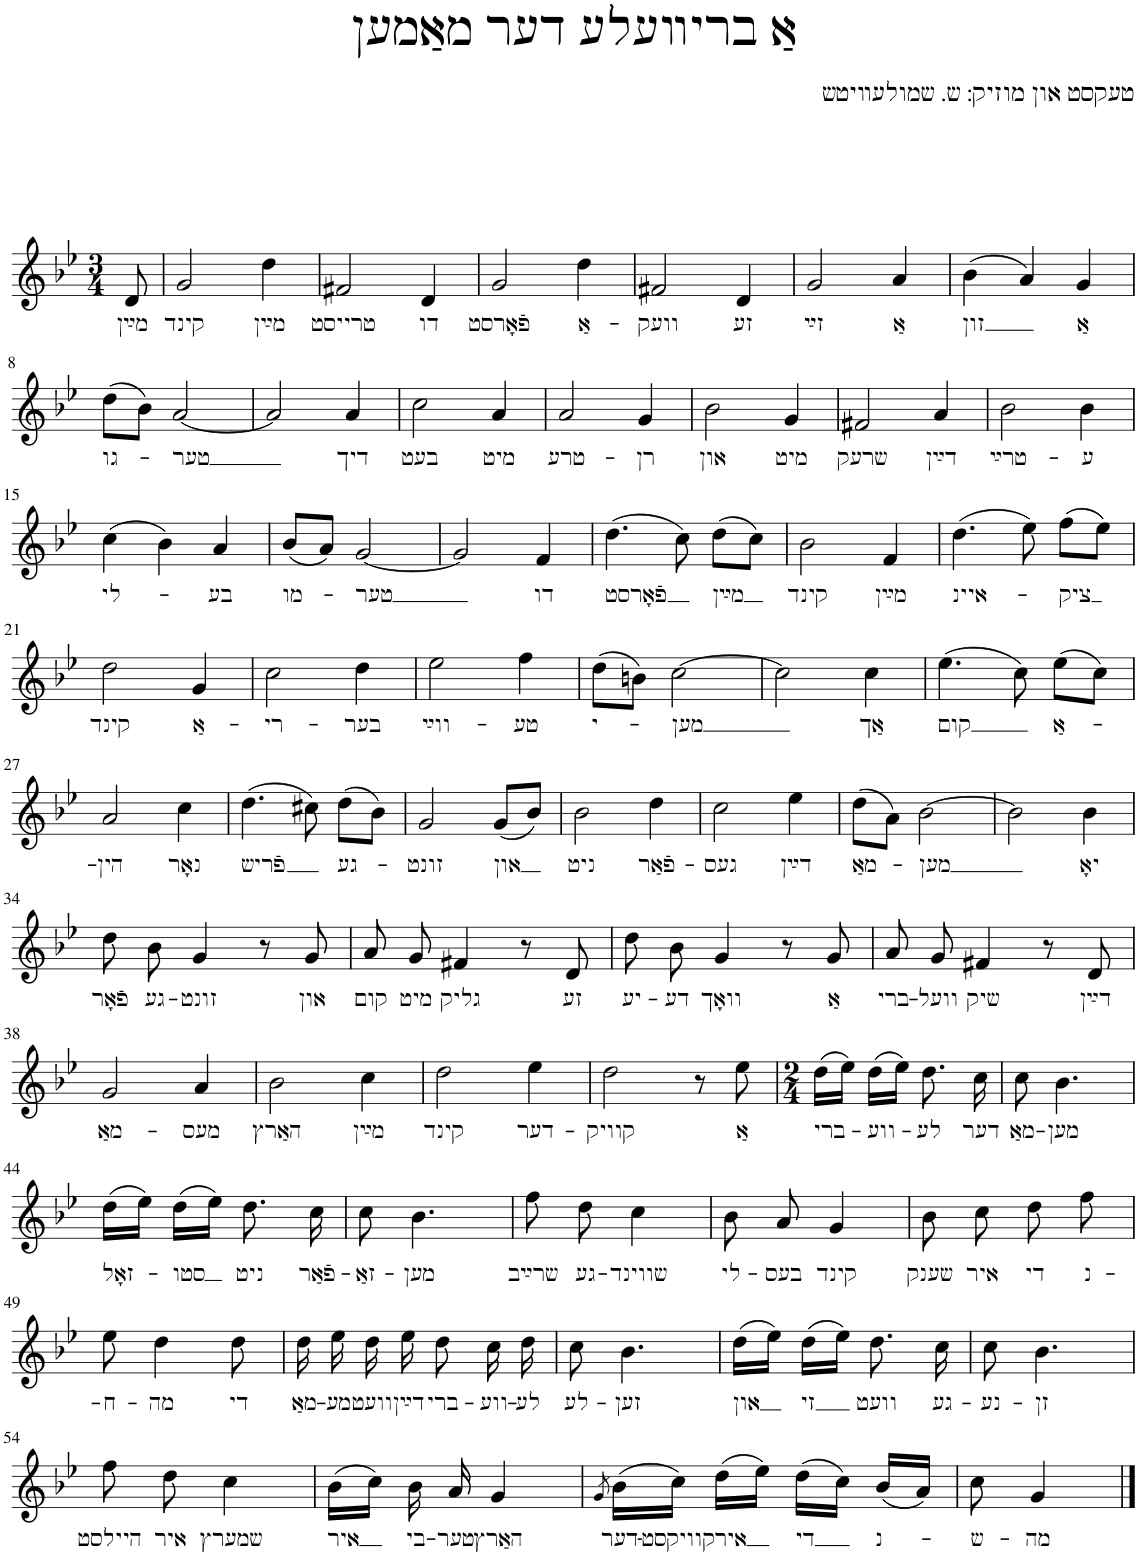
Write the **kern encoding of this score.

**kern	**text
*part1	*part1
*staff1	*staff1
*I"Piano	*
*I'Pno.	*
*clefG2	*
*k[b-e-]	*
*M3/4	*
=1	=1
!	!LO:LY:b
8d/	מײַן
=2	=2
!	!LO:LY:b
2g/	קינד
!	!LO:LY:b
4dd\	מײַן
=3	=3
!	!LO:LY:b
2f#X/	טרייסט
!	!LO:LY:b
4d/	דו
=4	=4
!	!LO:LY:b
2g/	פֿאָרסט
!	!LO:LY:b
4dd\	אַ-
=5	=5
!	!LO:LY:b
2f#X/	-וועק
!	!LO:LY:b
4d/	זע
=6	=6
!	!LO:LY:b
2g/	זײַ
!	!LO:LY:b
4a/	אַ
=7	=7
!	!LO:LY:b
(4b-\	זון
4a/)	.
!	!LO:LY:b
4g/	אַ
!!LO:LB:g=z
=8	=8
!	!LO:LY:b
(8dd\L	גו-
8b-\J)	.
!	!LO:LY:b
[2a/	-טער
=9	=9
2a/]	.
!	!LO:LY:b
4a/	דיך
=10	=10
!	!LO:LY:b
2cc\	בעט
!	!LO:LY:b
4a/	מיט
=11	=11
!	!LO:LY:b
2a/	טרע-
!	!LO:LY:b
4g/	-רן
=12	=12
!	!LO:LY:b
2b-\	און
!	!LO:LY:b
4g/	מיט
=13	=13
!	!LO:LY:b
2f#X/	שרעק
!	!LO:LY:b
4a/	דײַן
=14	=14
!	!LO:LY:b
2b-\	טרײַ-
!	!LO:LY:b
4b-\	-ע
!!LO:LB:g=z
=15	=15
!	!LO:LY:b
(4cc\	לי-
4b-\)	.
!	!LO:LY:b
4a/	-בע
=16	=16
!	!LO:LY:b
(8b-/L	מו-
8a/J)	.
!	!LO:LY:b
[2g/	-טער
=17	=17
2g/]	.
!	!LO:LY:b
4f/	דו
=18	=18
!	!LO:LY:b
(4.dd\	פֿאָרסט
8cc\)	.
!	!LO:LY:b
(8dd\L	מײַן
8cc\J)	.
=19	=19
!	!LO:LY:b
2b-\	קינד
!	!LO:LY:b
4f/	מײַן
=20	=20
!	!LO:LY:b
(4.dd\	איינ-
8ee-\)	.
!	!LO:LY:b
(8ff\L	-ציק
8ee-\J)	.
!!LO:LB:g=z
=21	=21
!	!LO:LY:b
2dd\	קינד
!	!LO:LY:b
4g/	אַ-
=22	=22
!	!LO:LY:b
2cc\	-רי-
!	!LO:LY:b
4dd\	-בער
=23	=23
!	!LO:LY:b
2ee-\	ווײַ-
!	!LO:LY:b
4ff\	-טע
=24	=24
!	!LO:LY:b
(8dd\L	י-
8bn\J)	.
!	!LO:LY:b
[2cc\	-מען
=25	=25
2cc\]	.
!	!LO:LY:b
4cc\	אַך
=26	=26
!	!LO:LY:b
(4.ee-\	קום
8cc\)	.
!	!LO:LY:b
(8ee-\L	אַ-
8cc\J)	.
!!LO:LB:g=z
=27	=27
!	!LO:LY:b
2a/	-הין
!	!LO:LY:b
4cc\	נאָר
=28	=28
!	!LO:LY:b
(4.dd\	פֿריש
8cc#X\)	.
!	!LO:LY:b
(8dd\L	גע-
8b-\J)	.
=29	=29
!	!LO:LY:b
2g/	-זונט
!	!LO:LY:b
(8g/L	און
8b-/J)	.
=30	=30
!	!LO:LY:b
2b-\	ניט
!	!LO:LY:b
4dd\	פֿאַר-
=31	=31
!	!LO:LY:b
2cc\	-געס
!	!LO:LY:b
4ee-\	דײַן
=32	=32
!	!LO:LY:b
(8dd\L	מאַ-
8a\J)	.
!	!LO:LY:b
[2b-\	-מען
=33	=33
2b-\]	.
!	!LO:LY:b
4b-\	יאָ
!!LO:LB:g=z
=34	=34
!	!LO:LY:b
8dd\	פֿאָר
!	!LO:LY:b
8b-\	גע-
!	!LO:LY:b
4g/	-זונט
8r	.
!	!LO:LY:b
8g/	און
=35	=35
!	!LO:LY:b
8a/	קום
!	!LO:LY:b
8g/	מיט
!	!LO:LY:b
4f#X/	גליק
8r	.
!	!LO:LY:b
8d/	זע
=36	=36
!	!LO:LY:b
8dd\	יע-
!	!LO:LY:b
8b-\	-דע
!	!LO:LY:b
4g/	וואָך
8r	.
!	!LO:LY:b
8g/	אַ
=37	=37
!	!LO:LY:b
8a/	ברי-
!	!LO:LY:b
8g/	-וועל
!	!LO:LY:b
4f#X/	שיק
8r	.
!	!LO:LY:b
8d/	דײַן
!!LO:LB:g=z
=38	=38
!	!LO:LY:b
2g/	מאַ-
!	!LO:LY:b
4a/	-מעס
=39	=39
!	!LO:LY:b
2b-\	האַרץ
!	!LO:LY:b
4cc\	מײַן
=40	=40
!	!LO:LY:b
2dd\	קינד
!	!LO:LY:b
4ee-\	דער-
=41	=41
!	!LO:LY:b
2dd\	-קוויק
8r	.
!	!LO:LY:b
8ee-\	אַ
=42	=42
*M2/4	*
!	!LO:LY:b
(16dd\LL	ברי-
16ee-\JJ)	.
!	!LO:LY:b
(16dd\LL	-ווע-
16ee-\JJ)	.
!	!LO:LY:b
8.dd\	-לע
!	!LO:LY:b
16cc\	דער
=43	=43
!	!LO:LY:b
8cc\	מאַ-
!	!LO:LY:b
4.b-\	-מען
!!LO:LB:g=z
=44	=44
!	!LO:LY:b
(16dd\LL	זאָל-
16ee-\JJ)	.
!	!LO:LY:b
(16dd\LL	-סטו
16ee-\JJ)	.
!	!LO:LY:b
8.dd\	ניט
!	!LO:LY:b
16cc\	פֿאַר-
=45	=45
!	!LO:LY:b
8cc\	-זאַ-
!	!LO:LY:b
4.b-\	-מען
=46	=46
!	!LO:LY:b
8ff\	שרײַב
!	!LO:LY:b
8dd\	גע-
!	!LO:LY:b
4cc\	-שווינד
=47	=47
!	!LO:LY:b
8b-\	לי-
!	!LO:LY:b
8a/	-בעס
!	!LO:LY:b
4g/	קינד
=48	=48
!	!LO:LY:b
8b-\	שענק
!	!LO:LY:b
8cc\	איר
!	!LO:LY:b
8dd\	די
!	!LO:LY:b
8ff\	נ-
!!LO:LB:g=z
=49	=49
!	!LO:LY:b
8ee-\	-ח-
!	!LO:LY:b
4dd\	-מה
!	!LO:LY:b
8dd\	די
=50	=50
!	!LO:LY:b
16dd\	מאַ-
!	!LO:LY:b
16ee-\	-מע
!	!LO:LY:b
16dd\	וועט
!	!LO:LY:b
16ee-\	דײַן
!	!LO:LY:b
8dd\	ברי-
!	!LO:LY:b
16cc\	-ווע-
!	!LO:LY:b
16dd\	-לע
=51	=51
!	!LO:LY:b
8cc\	לע-
!	!LO:LY:b
4.b-\	-זען
=52	=52
!	!LO:LY:b
(16dd\LL	און
16ee-\JJ)	.
!	!LO:LY:b
(16dd\LL	זי
16ee-\JJ)	.
!	!LO:LY:b
8.dd\	וועט
!	!LO:LY:b
16cc\	גע-
=53	=53
!	!LO:LY:b
8cc\	-נע-
!	!LO:LY:b
4.b-\	-זן
!!LO:LB:g=z
=54	=54
!	!LO:LY:b
8ff\	היילסט
!	!LO:LY:b
8dd\	איר
!	!LO:LY:b
4cc\	שמערץ
=55	=55
!	!LO:LY:b
(16b-\LL	איר
16cc\JJ)	.
!	!LO:LY:b
16b-\	בי-
!	!LO:LY:b
16a/	-טער
!	!LO:LY:b
4g/	האַרץ
=56	=56
8qg/	.
!	!LO:LY:b
(16b-\LL	דער-
!	!LO:LY:b
16cc\JJ)	-קוויקסט
!	!LO:LY:b
(16dd\LL	איר
16ee-\JJ)	.
!	!LO:LY:b
(16dd\LL	די
16cc\JJ)	.
!	!LO:LY:b
(16b-/LL	נ-
16a/JJ)	.
=57	=57
!	!LO:LY:b
8cc\	-ש-
!	!LO:LY:b
4g/	-מה
==	==
*-	*-
